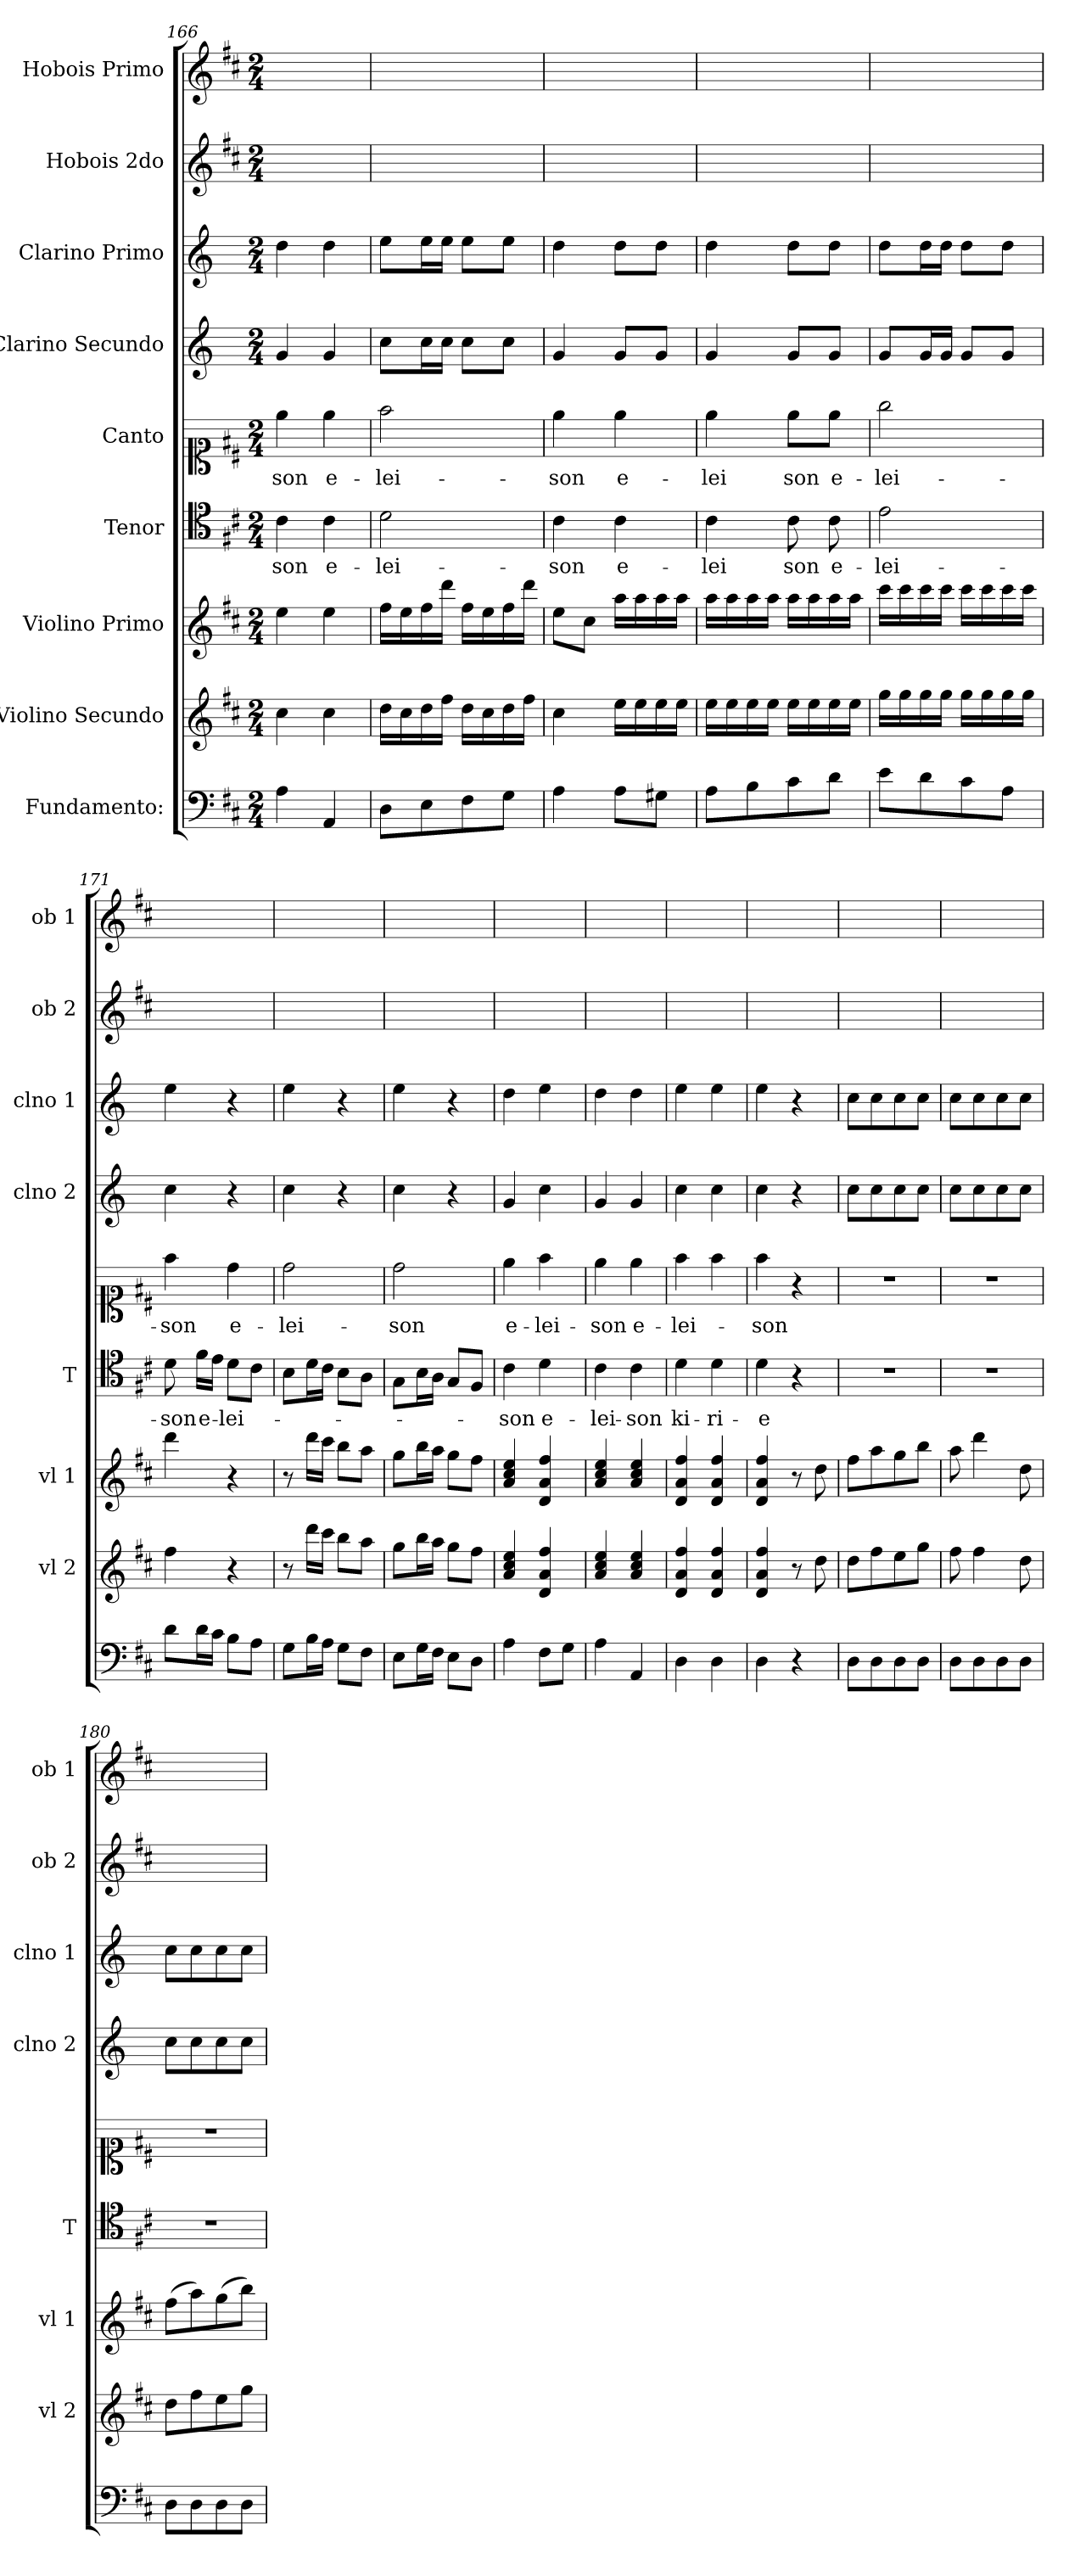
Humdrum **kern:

**kern	**kern	**kern	**kern	**text	**kern	**text	**kern	**kern	**kern	**kern
*part9	*part8	*part7	*part6	*part6	*part5	*part5	*part4	*part3	*part2	*part1
*staff9	*staff8	*staff7	*staff6	*staff6	*staff5	*staff5	*staff4	*staff3	*staff2	*staff1
*I"Fundamento:	*I"Violino Secundo	*I"Violino Primo	*I"Tenor	*	*I"Canto	*	*I"Clarino Secundo	*I"Clarino Primo	*I"Hobois 2do	*I"Hobois Primo
*	*I'vl 2	*I'vl 1	*I'T	*	*	*	*I'clno 2	*I'clno 1	*I'ob 2	*I'ob 1
*clefF4	*clefG2	*clefG2	*clefC4	*	*clefC1	*	*clefG2	*clefG2	*clefG2	*clefG2
*	*	*	*	*	*	*	*ITrd-1c-2	*ITrd-1c-2	*	*
*k[f#c#]	*k[f#c#]	*k[f#c#]	*k[f#c#]	*	*k[f#c#]	*	*k[f#c#]	*k[f#c#]	*k[f#c#]	*k[f#c#]
*D:	*D:	*D:	*D:	*	*D:	*	*D:	*D:	*D:	*D:
*M2/4	*M2/4	*M2/4	*M2/4	*	*M2/4	*	*M2/4	*M2/4	*M2/4	*M2/4
=166	=166	=166	=166	=166	=166	=166	=166	=166	=166	=166
4A\	4cc#\	4ee\	4c#\	-son	4ee\	-son	4a/	4ee\	2ryy	2ryy
4AA/	4cc#\	4ee\	4c#\	e-	4ee\	e-	4a/	4ee\	.	.
=167	=167	=167	=167	=167	=167	=167	=167	=167	=167	=167
8D\L	16dd\LL	16ff#\LL	2d\	-lei-	2ff#\	-lei-	8dd\L	8ff#\L	2ryy	2ryy
.	16cc#\	16ee\	.	.	.	.	.	.	.	.
8E\	16dd\	16ff#\	.	.	.	.	16dd\L	16ff#\L	.	.
.	16ff#\JJ	16ddd\JJ	.	.	.	.	16dd\JJ	16ff#\JJ	.	.
8F#\	16dd\LL	16ff#\LL	.	.	.	.	8dd\L	8ff#\L	.	.
.	16cc#\	16ee\	.	.	.	.	.	.	.	.
8G\J	16dd\	16ff#\	.	.	.	.	8dd\J	8ff#\J	.	.
.	16ff#\JJ	16ddd\JJ	.	.	.	.	.	.	.	.
=168	=168	=168	=168	=168	=168	=168	=168	=168	=168	=168
4A\	4cc#\	8ee\L	4c#\	-son	4ee\	-son	4a/	4ee\	2ryy	2ryy
.	.	8cc#\J	.	.	.	.	.	.	.	.
8A\L	16ee\LL	16aa\LL	4c#\	e-	4ee\	e-	8a/L	8ee\L	.	.
.	16ee\	16aa\	.	.	.	.	.	.	.	.
8G#X\J	16ee\	16aa\	.	.	.	.	8a/J	8ee\J	.	.
.	16ee\JJ	16aa\JJ	.	.	.	.	.	.	.	.
=169	=169	=169	=169	=169	=169	=169	=169	=169	=169	=169
8A\L	16ee\LL	16aa\LL	4c#\	-lei	4ee\	-lei	4a/	4ee\	2ryy	2ryy
.	16ee\	16aa\	.	.	.	.	.	.	.	.
8B\	16ee\	16aa\	.	.	.	.	.	.	.	.
.	16ee\JJ	16aa\JJ	.	.	.	.	.	.	.	.
8c#\	16ee\LL	16aa\LL	8c#\	son	8ee\L	son	8a/L	8ee\L	.	.
.	16ee\	16aa\	.	.	.	.	.	.	.	.
8d\J	16ee\	16aa\	8c#\	e-	8ee\J	e-	8a/J	8ee\J	.	.
.	16ee\JJ	16aa\JJ	.	.	.	.	.	.	.	.
=170	=170	=170	=170	=170	=170	=170	=170	=170	=170	=170
8e\L	16gg\LL	16ccc#\LL	2e\	-lei-	2gg\	-lei-	8a/L	8ee\L	2ryy	2ryy
.	16gg\	16ccc#\	.	.	.	.	.	.	.	.
8d\	16gg\	16ccc#\	.	.	.	.	16a/L	16ee\L	.	.
.	16gg\JJ	16ccc#\JJ	.	.	.	.	16a/JJ	16ee\JJ	.	.
8c#\	16gg\LL	16ccc#\LL	.	.	.	.	8a/L	8ee\L	.	.
.	16gg\	16ccc#\	.	.	.	.	.	.	.	.
8A\J	16gg\	16ccc#\	.	.	.	.	8a/J	8ee\J	.	.
.	16gg\JJ	16ccc#\JJ	.	.	.	.	.	.	.	.
=171	=171	=171	=171	=171	=171	=171	=171	=171	=171	=171
8d\L	4ff#\	4ddd\	8d\	-son	4ff#\	-son	4dd\	4ff#\	2ryy	2ryy
16d\L	.	.	16f#\LL	e-	.	.	.	.	.	.
16c#\JJ	.	.	16e\JJ	.	.	.	.	.	.	.
8B\L	4r	4r	8d\L	-lei-	4dd\	e-	4r	4r	.	.
8A\J	.	.	8c#\J	.	.	.	.	.	.	.
=172	=172	=172	=172	=172	=172	=172	=172	=172	=172	=172
8G\L	8r	8r	8B\L	.	2dd\	-lei-	4dd\	4ff#\	2ryy	2ryy
16B\L	16ddd\LL	16ddd\LL	16d\L	.	.	.	.	.	.	.
16A\JJ	16ccc#\JJ	16ccc#\JJ	16c#\JJ	.	.	.	.	.	.	.
8G\L	8bb\L	8bb\L	8B\L	.	.	.	4r	4r	.	.
8F#\J	8aa\J	8aa\J	8A\J	.	.	.	.	.	.	.
=173	=173	=173	=173	=173	=173	=173	=173	=173	=173	=173
8E\L	8gg\L	8gg\L	8G\L	.	2dd\	-son	4dd\	4ff#\	2ryy	2ryy
16G\L	16bb\L	16bb\L	16B\L	.	.	.	.	.	.	.
16F#\JJ	16aa\JJ	16aa\JJ	16A\JJ	.	.	.	.	.	.	.
8E\L	8gg\L	8gg\L	8G/L	.	.	.	4r	4r	.	.
8D\J	8ff#\J	8ff#\J	8F#/J	.	.	.	.	.	.	.
=174	=174	=174	=174	=174	=174	=174	=174	=174	=174	=174
4A\	4a/ 4cc#/ 4ee/	4a/ 4cc#/ 4ee/	4c#\	-son	4ee\	e-	4a/	4ee\	2ryy	2ryy
8F#\L	4d/ 4a/ 4ff#/	4d/ 4a/ 4ff#/	4d\	e-	4ff#\	-lei-	4dd\	4ff#\	.	.
8G\J	.	.	.	.	.	.	.	.	.	.
=175	=175	=175	=175	=175	=175	=175	=175	=175	=175	=175
4A\	4a/ 4cc#/ 4ee/	4a/ 4cc#/ 4ee/	4c#\	-lei-	4ee\	-son	4a/	4ee\	2ryy	2ryy
4AA/	4a/ 4cc#/ 4ee/	4a/ 4cc#/ 4ee/	4c#\	-son	4ee\	e-	4a/	4ee\	.	.
=176	=176	=176	=176	=176	=176	=176	=176	=176	=176	=176
4D\	4d/ 4a/ 4ff#/	4d/ 4a/ 4ff#/	4d\	ki-	4ff#\	-lei-	4dd\	4ff#\	2ryy	2ryy
4D\	4d/ 4a/ 4ff#/	4d/ 4a/ 4ff#/	4d\	-ri-	4ff#\	.	4dd\	4ff#\	.	.
=177	=177	=177	=177	=177	=177	=177	=177	=177	=177	=177
4D\	4d/ 4a/ 4ff#/	4d/ 4a/ 4ff#/	4d\	-e	4ff#\	-son	4dd\	4ff#\	2ryy	2ryy
4r	8r	8r	4r	.	4r	.	4r	4r	.	.
.	8dd\	8dd\	.	.	.	.	.	.	.	.
=178	=178	=178	=178	=178	=178	=178	=178	=178	=178	=178
8D\L	8dd\L	8ff#\L	2r	.	2r	.	8dd\L	8dd\L	2ryy	2ryy
8D\	8ff#\	8aa\	.	.	.	.	8dd\	8dd\	.	.
8D\	8ee\	8gg\	.	.	.	.	8dd\	8dd\	.	.
8D\J	8gg\J	8bb\J	.	.	.	.	8dd\J	8dd\J	.	.
=179	=179	=179	=179	=179	=179	=179	=179	=179	=179	=179
8D\L	8ff#\	8aa\	2r	.	2r	.	8dd\L	8dd\L	2ryy	2ryy
8D\	4ff#\	4ddd\	.	.	.	.	8dd\	8dd\	.	.
8D\	.	.	.	.	.	.	8dd\	8dd\	.	.
8D\J	8dd\	8dd\	.	.	.	.	8dd\J	8dd\J	.	.
=180	=180	=180	=180	=180	=180	=180	=180	=180	=180	=180
8D\L	8dd\L	(8ff#\L	2r	.	2r	.	8dd\L	8dd\L	2ryy	2ryy
8D\	8ff#\	8aa\)	.	.	.	.	8dd\	8dd\	.	.
8D\	8ee\	(8gg\	.	.	.	.	8dd\	8dd\	.	.
8D\J	8gg\J	8bb\J)	.	.	.	.	8dd\J	8dd\J	.	.
=	=	=	=	=	=	=	=	=	=	=
*-	*-	*-	*-	*-	*-	*-	*-	*-	*-	*-
